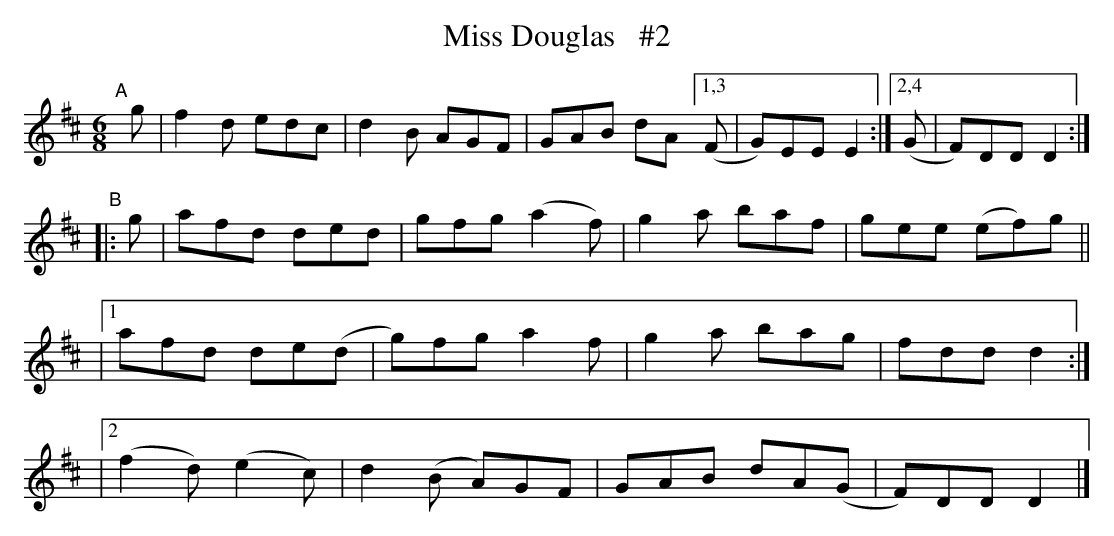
X:1
T: Miss Douglas   #2
M: 6/8
L: 1/8
K: D
"^A"[|] g \
| f2d edc | d2B AGF | GAB dA [1,3 (F | G)EE E2 :|[2,4 (G | F)DD D2 :|
"^B"|: g \
| afd ded | gfg (a2f) | g2a baf | gee (ef)g ||
|[1 afd de(d | g)fg a2f | g2a bag | fdd d2 :|
|[2 (f2d) (e2c) | d2(B A)GF | GAB dA(G | F)DD D2 |]
